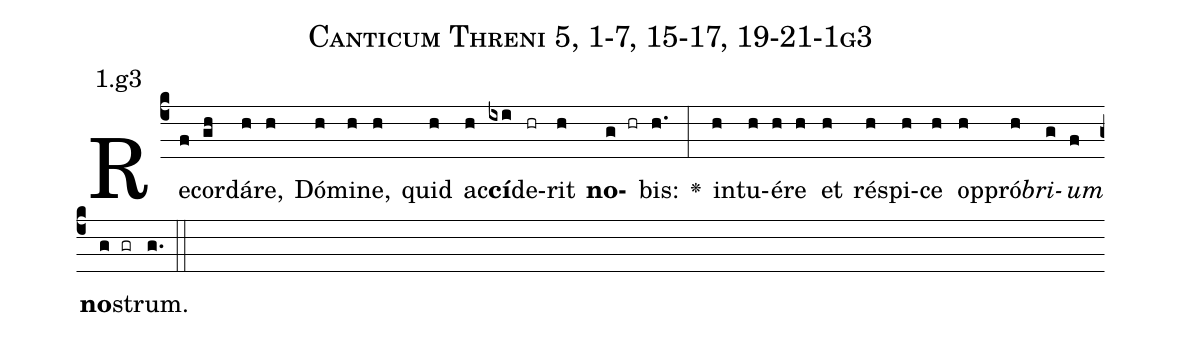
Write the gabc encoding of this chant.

name: Canticum Threni 5, 1-7, 15-17, 19-21-1g3;
annotation: 1.g3;
%%
(c4)Re(f)cor(gh)dá(h)re,(h) Dó(h)mi(h)ne,(h) quid(h) ac(h)<b>cí</b>(ixi)de(hr)rit(h) <b>no</b>(g hr)bis:(h.) <v>\greheightstar</v>(:) in(h)tu(h)é(h)re(h) et(h) ré(h)spi(h)ce(h) op(h)pró(h)<i>bri</i>(g)<i>um</i>(f) <b>no</b>(g gr)strum.(g.) (::)


%E(h) u(h) o(g) u(f) a(g) e.(g.) (::)
